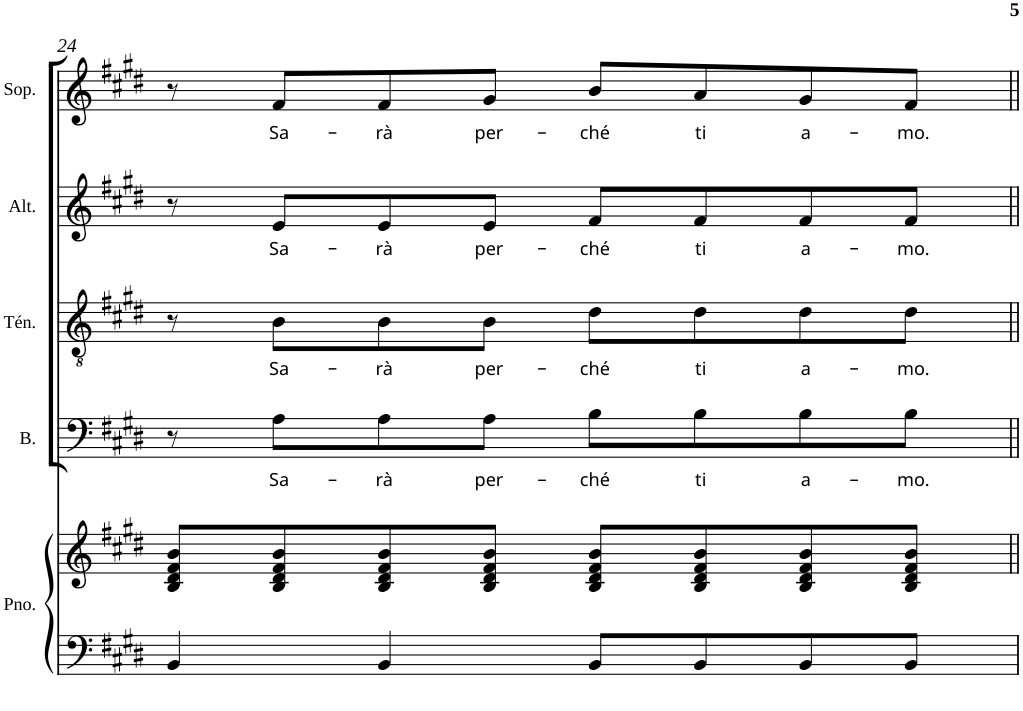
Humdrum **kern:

**kern	**kern	**kern	**text	**kern	**text	**kern	**text	**kern	**text
*part5	*part5	*part4	*part4	*part3	*part3	*part2	*part2	*part1	*part1
*staff6	*staff5	*staff4	*staff4	*staff3	*staff3	*staff2	*staff2	*staff1	*staff1
*I"Piano	*	*I"Basse	*	*I"Ténor	*	*I"Alto	*	*I"Soprano	*
*I'Pno.	*	*I'B.	*	*I'Tén.	*	*I'Alt.	*	*I'Sop.	*
!!LO:PB:g=z
*clefF4	*clefG2	*clefF4	*	*clefGv2	*	*clefG2	*	*clefG2	*
*k[f#c#g#d#]	*k[f#c#g#d#]	*k[f#c#g#d#]	*	*k[f#c#g#d#]	*	*k[f#c#g#d#]	*	*k[f#c#g#d#]	*
*E:	*E:	*E:	*	*E:	*	*E:	*	*E:	*
*M4/4	*M4/4	*M4/4	*	*M4/4	*	*M4/4	*	*M4/4	*
=24	=24	=24	=24	=24	=24	=24	=24	=24	=24
4BB/	8B/ 8d#/ 8f#/ 8b/L	8r	.	8r	.	8r	.	8r	.
!	!	!	!LO:LY:b	!	!LO:LY:b	!	!LO:LY:b	!	!LO:LY:b
.	8B/ 8d#/ 8f#/ 8b/	8A\L	Sa-	8B\L	Sa-	8e/L	Sa-	8f#/L	Sa-
!	!	!	!LO:LY:b	!	!LO:LY:b	!	!LO:LY:b	!	!LO:LY:b
4BB/	8B/ 8d#/ 8f#/ 8b/	8A\	-rà	8B\	-rà	8e/	-rà	8f#/	-rà
!	!	!	!LO:LY:b	!	!LO:LY:b	!	!LO:LY:b	!	!LO:LY:b
.	8B/ 8d#/ 8f#/ 8b/J	8A\J	per-	8B\J	per-	8e/J	per-	8g#/J	per-
!	!	!	!LO:LY:b	!	!LO:LY:b	!	!LO:LY:b	!	!LO:LY:b
8BB/L	8B/ 8d#/ 8f#/ 8b/L	8B\L	-ché	8d#\L	-ché	8f#/L	-ché	8b/L	-ché
!	!	!	!LO:LY:b	!	!LO:LY:b	!	!LO:LY:b	!	!LO:LY:b
8BB/	8B/ 8d#/ 8f#/ 8b/	8B\	ti	8d#\	ti	8f#/	ti	8a/	ti
!	!	!	!LO:LY:b	!	!LO:LY:b	!	!LO:LY:b	!	!LO:LY:b
8BB/	8B/ 8d#/ 8f#/ 8b/	8B\	a-	8d#\	a-	8f#/	a-	8g#/	a-
!	!	!	!LO:LY:b	!	!LO:LY:b	!	!LO:LY:b	!	!LO:LY:b
8BB/J	8B/ 8d#/ 8f#/ 8b/J	8B\J	-mo.	8d#\J	-mo.	8f#/J	-mo.	8f#/J	-mo.
=||	=||	=||	=||	=||	=||	=||	=||	=||	=||
*-	*-	*-	*-	*-	*-	*-	*-	*-	*-
